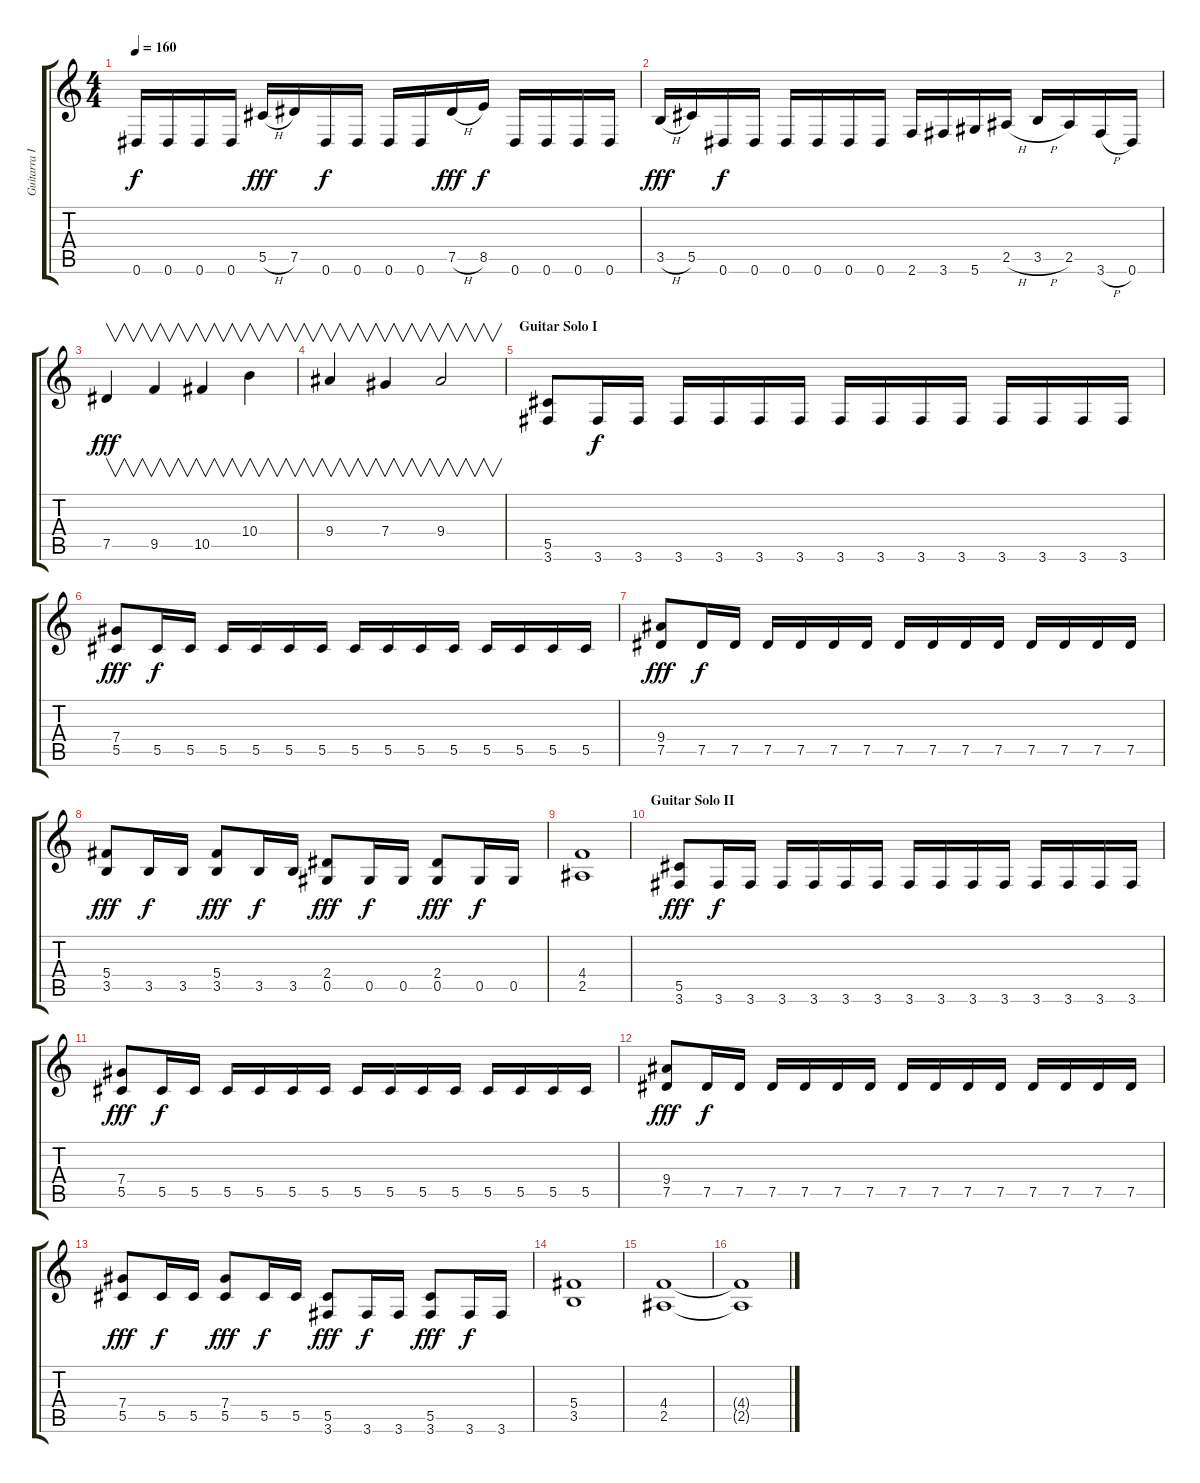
\track ("Guitarra I" "Guitarra I") {instrument distortionguitar}
\staff {score tabs}
\tuning (Eb4 Bb3 Gb3 Db3 Ab2 Eb2) {hide}
\ts (4 4)
\tempo 160
\clef g2
\ks c
0.6.16{dy f} 0.6.16 0.6.16 0.6.16 5.5{h}.16{dy fff} 7.5.16 0.6.16{dy f} 0.6.16 0.6.16 0.6.16 7.5{h}.16{dy fff} 8.5.16{dy f} 0.6.16 0.6.16 0.6.16 0.6.16 |
3.5{h}.16{dy fff} 5.5.16 0.6.16{dy f} 0.6.16 0.6.16 0.6.16 0.6.16 0.6.16 2.6.16 3.6.16 5.6.16 2.5{h}.16 3.5{h}.16 2.5.16 3.6{h}.16 0.6.16 |
7.5.4{v dy fff} 9.5.4{v} 10.5.4{v} 10.4.4{v} |
9.4.4{v} 7.4.4{v} 9.4.2{v} |
\section ("" "Guitar Solo I")
(5.5 3.6).8 3.6.16{dy f} 3.6.16 3.6.16 3.6.16 3.6.16 3.6.16 3.6.16 3.6.16 3.6.16 3.6.16 3.6.16 3.6.16 3.6.16 3.6.16 |
(7.4 5.5).8{dy fff} 5.5.16{dy f} 5.5.16 5.5.16 5.5.16 5.5.16 5.5.16 5.5.16 5.5.16 5.5.16 5.5.16 5.5.16 5.5.16 5.5.16 5.5.16 |
(9.4 7.5).8{dy fff} 7.5.16{dy f} 7.5.16 7.5.16 7.5.16 7.5.16 7.5.16 7.5.16 7.5.16 7.5.16 7.5.16 7.5.16 7.5.16 7.5.16 7.5.16 |
(5.4 3.5).8{dy fff} 3.5.16{dy f} 3.5.16 (5.4 3.5).8{dy fff} 3.5.16{dy f} 3.5.16 (2.4 0.5).8{dy fff} 0.5.16{dy f} 0.5.16 (2.4 0.5).8{dy fff} 0.5.16{dy f} 0.5.16 |
(4.4 2.5).1 |
\section ("" "Guitar Solo II")
(5.5 3.6).8{dy fff} 3.6.16{dy f} 3.6.16 3.6.16 3.6.16 3.6.16 3.6.16 3.6.16 3.6.16 3.6.16 3.6.16 3.6.16 3.6.16 3.6.16 3.6.16 |
(7.4 5.5).8{dy fff} 5.5.16{dy f} 5.5.16 5.5.16 5.5.16 5.5.16 5.5.16 5.5.16 5.5.16 5.5.16 5.5.16 5.5.16 5.5.16 5.5.16 5.5.16 |
(9.4 7.5).8{dy fff} 7.5.16{dy f} 7.5.16 7.5.16 7.5.16 7.5.16 7.5.16 7.5.16 7.5.16 7.5.16 7.5.16 7.5.16 7.5.16 7.5.16 7.5.16 |
(7.4 5.5).8{dy fff} 5.5.16{dy f} 5.5.16 (7.4 5.5).8{dy fff} 5.5.16{dy f} 5.5.16 (5.5 3.6).8{dy fff} 3.6.16{dy f} 3.6.16 (5.5 3.6).8{dy fff} 3.6.16{dy f} 3.6.16 |
(5.4 3.5).1 |
(4.4 2.5).1 |
(4.4{t} 2.5{t}).1
